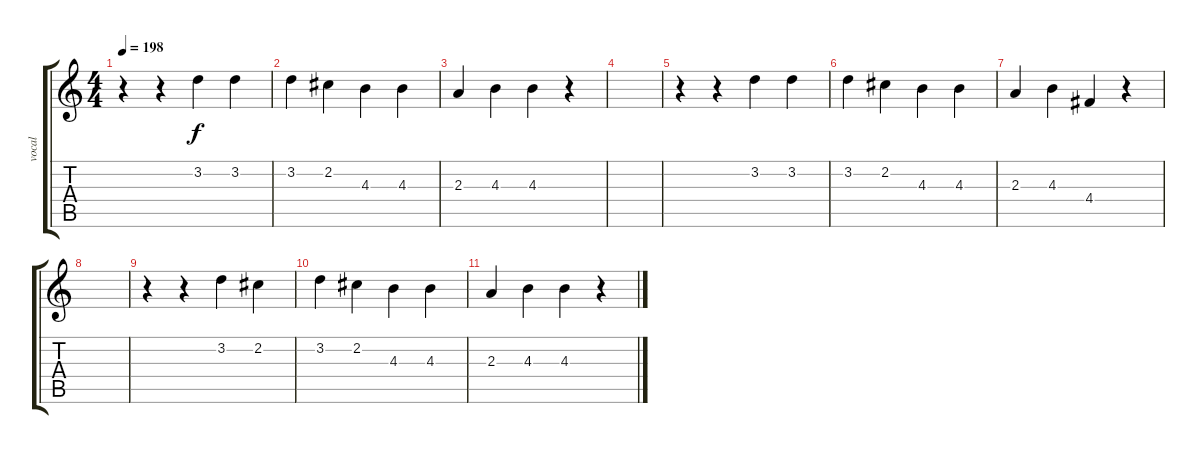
\track ("vocal" "vocal") {instrument acousticguitarsteel}
\staff {score tabs}
\tuning (E4 B3 G3 D3 A2 E2) {hide}
\ts (4 4)
\tempo 198
\clef g2
\ks c
r.4{dy f} r.4 3.2.4 3.2.4 |
3.2.4 2.2.4 4.3.4 4.3.4 |
2.3.4 4.3.4 4.3.4 r.4 |
|
r.4 r.4 3.2.4 3.2.4 |
3.2.4 2.2.4 4.3.4 4.3.4 |
2.3.4 4.3.4 4.4.4 r.4 |
|
r.4 r.4 3.2.4 2.2.4 |
3.2.4 2.2.4 4.3.4 4.3.4 |
2.3.4 4.3.4 4.3.4 r.4
